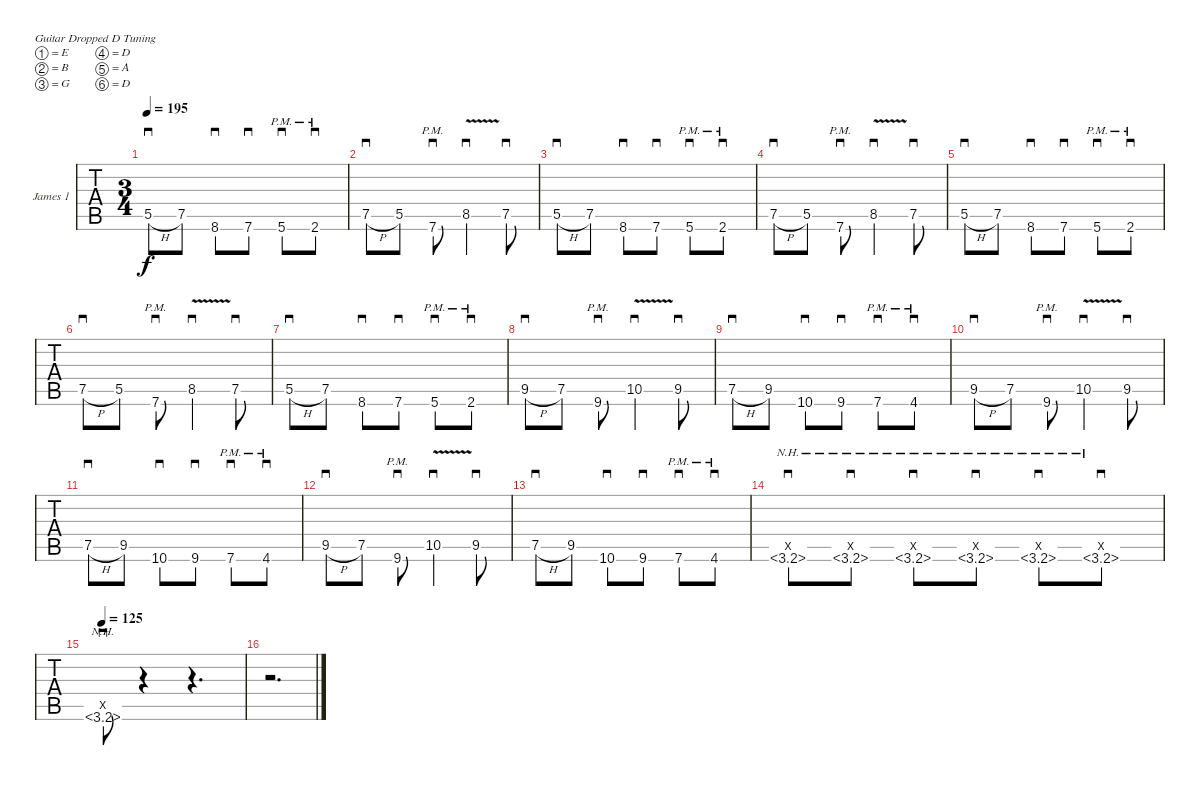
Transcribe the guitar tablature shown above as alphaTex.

\bracketExtendMode groupsimilarinstruments
\firstSystemTrackNameOrientation horizontal
\otherSystemsTrackNameOrientation horizontal
\track ("Guitar 1" "James 1") {instrument distortionguitar}
\staff {tabs}
\tuning (E4 B3 G3 D3 A2 D2)
\ts (3 4)
\tempo 195
\clef g2
\ks c
5.5{h}.8{sd dy f} 7.5.8 8.6.8{sd} 7.6.8{sd} 5.6{pm}.8{sd} 2.6{pm}.8{sd} |
7.5{h}.8{sd} 5.5.8 7.6{pm}.8{sd} 8.5{v}.4{sd} 7.5.8{sd} |
5.5{h}.8{sd} 7.5.8 8.6.8{sd} 7.6.8{sd} 5.6{pm}.8{sd} 2.6{pm}.8{sd} |
7.5{h}.8{sd} 5.5.8 7.6{pm}.8{sd} 8.5{v}.4{sd} 7.5.8{sd} |
5.5{h}.8{sd} 7.5.8 8.6.8{sd} 7.6.8{sd} 5.6{pm}.8{sd} 2.6{pm}.8{sd} |
7.5{h}.8{sd} 5.5.8 7.6{pm}.8{sd} 8.5{v}.4{sd} 7.5.8{sd} |
5.5{h}.8{sd} 7.5.8 8.6.8{sd} 7.6.8{sd} 5.6{pm}.8{sd} 2.6{pm}.8{sd} |
9.5{h}.8{sd} 7.5.8 9.6{pm}.8{sd} 10.5{v}.4{sd} 9.5.8{sd} |
7.5{h}.8{sd} 9.5.8 10.6.8{sd} 9.6.8{sd} 7.6{pm}.8{sd} 4.6{pm}.8{sd} |
9.5{h}.8{sd} 7.5.8 9.6{pm}.8{sd} 10.5{v}.4{sd} 9.5.8{sd} |
7.5{h}.8{sd} 9.5.8 10.6.8{sd} 9.6.8{sd} 7.6{pm}.8{sd} 4.6{pm}.8{sd} |
9.5{h}.8{sd} 7.5.8 9.6{pm}.8{sd} 10.5{v}.4{sd} 9.5.8{sd} |
7.5{h}.8{sd} 9.5.8 10.6.8{sd} 9.6.8{sd} 7.6{pm}.8{sd} 4.6{pm}.8{sd} |
(3.5{st x} 3.6{nh st}).8{sd} (3.5{st x} 3.6{nh st}).8{sd} (3.5{st x} 3.6{nh st}).8{sd} (3.5{st x} 3.6{nh st}).8{sd} (3.5{st x} 3.6{nh st}).8{sd} (3.5{st x} 3.6{nh st}).8{sd} |
\tempo 125
(3.5{st x} 3.6{nh st}).8{sd} r.4 r.4{d} |
r.2{d}
